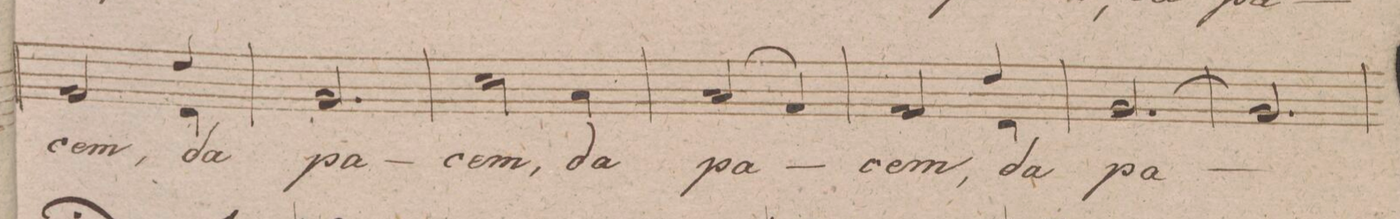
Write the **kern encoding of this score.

**kern	**text	**dynam
*I"Basso	*	*
*clefF4	*	*
*k[f#c#g#d#]	*	*
*M3/4	*	*
*^	*	*
2AA	4ryy	-cem,	.
.	4ryy	.	.
4F#	4FF#	da	.
*v	*v	*	*
=128	=128	=128
2.BB	pa-	.
=129	=129	=129
2E	-cem,	.
4C#\	da	.
=130	=130	=130
(<2C#	pa-	.
4AA)	.	.
=131	=131	=131
*^	*	*
2AA	4ryy	-cem,	.
.	4ryy	.	.
4F#	4FF#	da	.
*v	*v	*	*
=132	=132	=132
2.ryy	.	.
=133	=133	=133
[2.BB	pa-	.
=134	=134	=134
2.BB]	.	.
=135	=135	=135
*-	*-	*-
